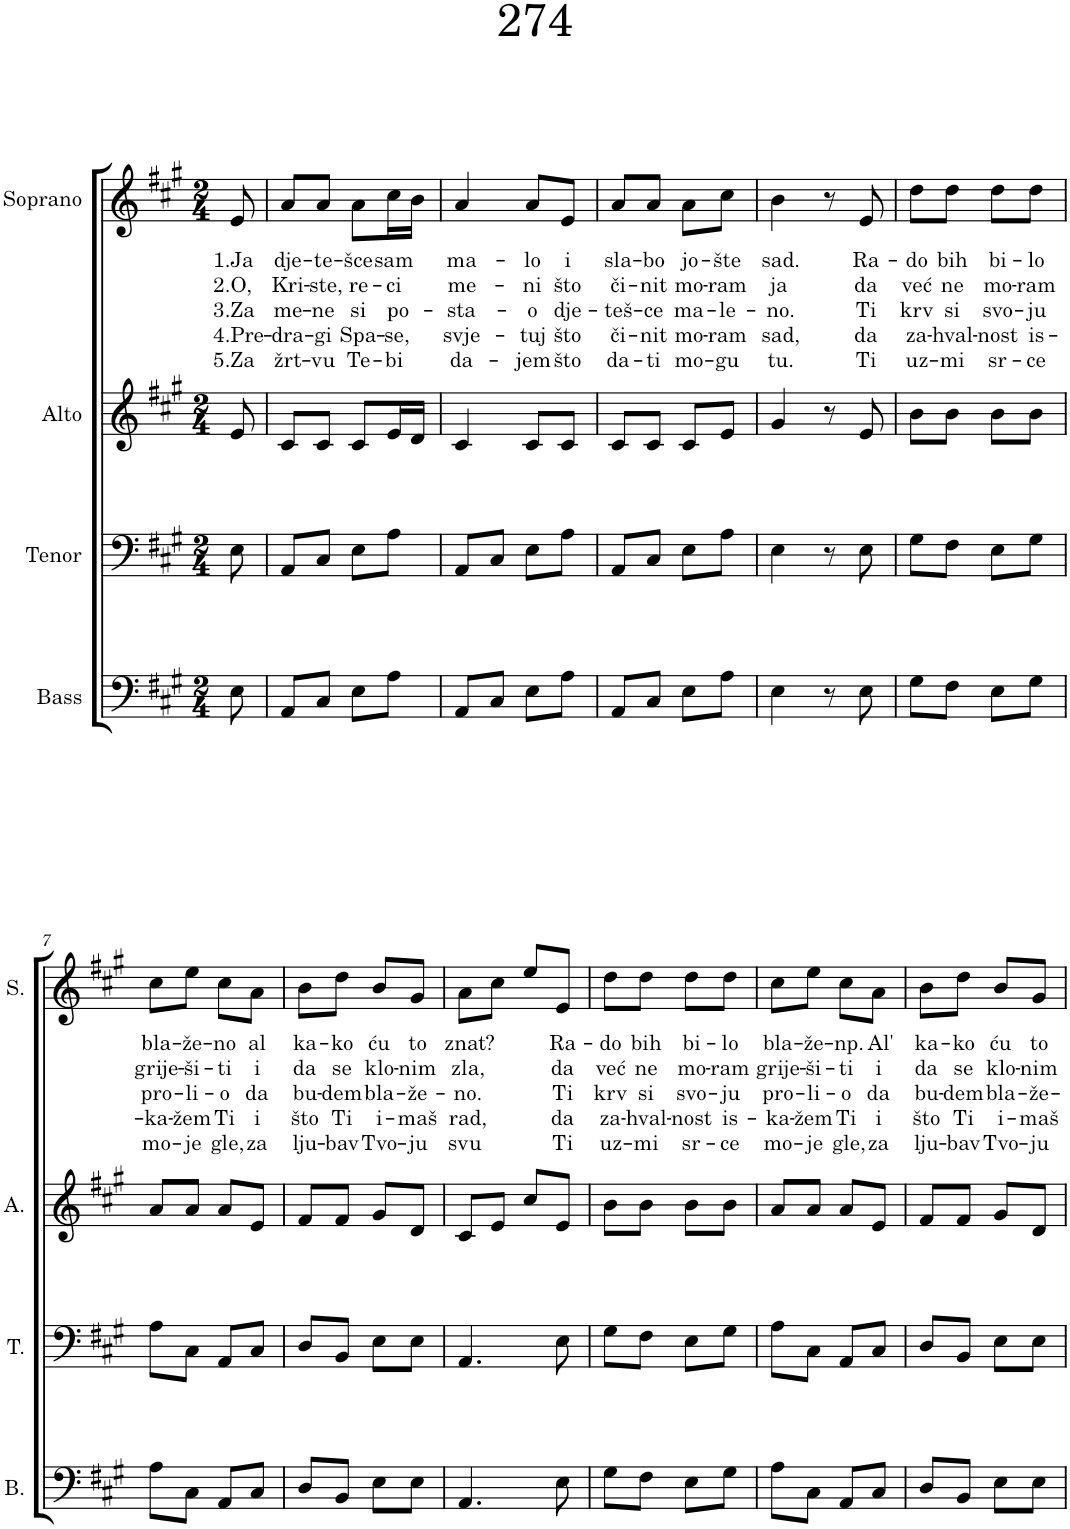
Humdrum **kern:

**kern	**kern	**kern	**kern	**text	**text	**text	**text	**text
*part4	*part3	*part2	*part1	*part1	*part1	*part1	*part1	*part1
*staff4	*staff3	*staff2	*staff1	*staff1	*staff1	*staff1	*staff1	*staff1
*I"Bass	*I"Tenor	*I"Alto	*I"Soprano	*	*	*	*	*
*I'B.	*I'T.	*I'A.	*I'S.	*	*	*	*	*
*clefF4	*clefF4	*clefG2	*clefG2	*	*	*	*	*
*k[f#c#g#]	*k[f#c#g#]	*k[f#c#g#]	*k[f#c#g#]	*	*	*	*	*
*M2/4	*M2/4	*M2/4	*M2/4	*	*	*	*	*
=1	=1	=1	=1	=1	=1	=1	=1	=1
!	!	!	!	!LO:LY:b	!LO:LY:b	!LO:LY:b	!LO:LY:b	!LO:LY:b
8E\	8E\	8e/	8e/	1.Ja	2.O,	3.Za	4.Pre-	5.Za
=2	=2	=2	=2	=2	=2	=2	=2	=2
!	!	!	!	!LO:LY:b	!LO:LY:b	!LO:LY:b	!LO:LY:b	!LO:LY:b
8AA/L	8AA/L	8c#/L	8a/L	dje-	Kri-	me-	-dra-	žrt-
!	!	!	!	!LO:LY:b	!LO:LY:b	!LO:LY:b	!LO:LY:b	!LO:LY:b
8C#/J	8C#/J	8c#/J	8a/J	-te-	-ste,	-ne	-gi	vu
!	!	!	!	!LO:LY:b	!LO:LY:b	!LO:LY:b	!LO:LY:b	!LO:LY:b
8E\L	8E\L	8c#/L	8a\L	-šce	re-	si	Spa-	Te-
!	!	!	!	!LO:LY:b	!LO:LY:b	!LO:LY:b	!LO:LY:b	!LO:LY:b
8A\J	8A\J	16e/L	16cc#\L	sam	-ci	po-	-se,	-bi
.	.	16d/JJ	16b\JJ	.	.	.	.	.
=3	=3	=3	=3	=3	=3	=3	=3	=3
!	!	!	!	!LO:LY:b	!LO:LY:b	!LO:LY:b	!LO:LY:b	!LO:LY:b
8AA/L	8AA/L	4c#/	4a/	ma-	me-	-sta-	svje-	da-
8C#/J	8C#/J	.	.	.	.	.	.	.
!	!	!	!	!LO:LY:b	!LO:LY:b	!LO:LY:b	!LO:LY:b	!LO:LY:b
8E\L	8E\L	8c#/L	8a/L	-lo	-ni	-o	-tuj	-jem
!	!	!	!	!LO:LY:b	!LO:LY:b	!LO:LY:b	!LO:LY:b	!LO:LY:b
8A\J	8A\J	8c#/J	8e/J	i	što	dje-	što	što
=4	=4	=4	=4	=4	=4	=4	=4	=4
!	!	!	!	!LO:LY:b	!LO:LY:b	!LO:LY:b	!LO:LY:b	!LO:LY:b
8AA/L	8AA/L	8c#/L	8a/L	sla-	či-	-teš-	či-	da-
!	!	!	!	!LO:LY:b	!LO:LY:b	!LO:LY:b	!LO:LY:b	!LO:LY:b
8C#/J	8C#/J	8c#/J	8a/J	-bo	-nit	-ce	-nit	-ti
!	!	!	!	!LO:LY:b	!LO:LY:b	!LO:LY:b	!LO:LY:b	!LO:LY:b
8E\L	8E\L	8c#/L	8a\L	jo-	mo-	ma-	mo-	mo-
!	!	!	!	!LO:LY:b	!LO:LY:b	!LO:LY:b	!LO:LY:b	!LO:LY:b
8A\J	8A\J	8e/J	8cc#\J	-šte	-ram	-le-	-ram	-gu
=5	=5	=5	=5	=5	=5	=5	=5	=5
!	!	!	!	!LO:LY:b	!LO:LY:b	!LO:LY:b	!LO:LY:b	!LO:LY:b
4E\	4E\	4g#/	4b\	sad.	ja	-no.	sad,	tu.
8r	8r	8r	8r	.	.	.	.	.
!	!	!	!	!LO:LY:b	!LO:LY:b	!LO:LY:b	!LO:LY:b	!LO:LY:b
8E\	8E\	8e/	8e/	Ra-	da	Ti	da	Ti
=6	=6	=6	=6	=6	=6	=6	=6	=6
!	!	!	!	!LO:LY:b	!LO:LY:b	!LO:LY:b	!LO:LY:b	!LO:LY:b
8G#\L	8G#\L	8b\L	8dd\L	-do	već	krv	za-	uz-
!	!	!	!	!LO:LY:b	!LO:LY:b	!LO:LY:b	!LO:LY:b	!LO:LY:b
8F#\J	8F#\J	8b\J	8dd\J	bih	ne	si	-hval-	-mi
!	!	!	!	!LO:LY:b	!LO:LY:b	!LO:LY:b	!LO:LY:b	!LO:LY:b
8E\L	8E\L	8b\L	8dd\L	bi-	mo-	svo-	-nost	sr-
!	!	!	!	!LO:LY:b	!LO:LY:b	!LO:LY:b	!LO:LY:b	!LO:LY:b
8G#\J	8G#\J	8b\J	8dd\J	-lo	-ram	-ju	is-	-ce
!!LO:LB:g=z
=7	=7	=7	=7	=7	=7	=7	=7	=7
!	!	!	!	!LO:LY:b	!LO:LY:b	!LO:LY:b	!LO:LY:b	!LO:LY:b
8A\L	8A\L	8a/L	8cc#\L	bla-	grije-	pro-	-ka-	mo-
!	!	!	!	!LO:LY:b	!LO:LY:b	!LO:LY:b	!LO:LY:b	!LO:LY:b
8C#\J	8C#\J	8a/J	8ee\J	-že-	-ši-	-li-	-žem	-je
!	!	!	!	!LO:LY:b	!LO:LY:b	!LO:LY:b	!LO:LY:b	!LO:LY:b
8AA/L	8AA/L	8a/L	8cc#\L	-no	-ti	-o	Ti	gle,
!	!	!	!	!LO:LY:b	!LO:LY:b	!LO:LY:b	!LO:LY:b	!LO:LY:b
8C#/J	8C#/J	8e/J	8a\J	al	i	da	i	za
=8	=8	=8	=8	=8	=8	=8	=8	=8
!	!	!	!	!LO:LY:b	!LO:LY:b	!LO:LY:b	!LO:LY:b	!LO:LY:b
8D/L	8D/L	8f#/L	8b\L	ka-	da	bu-	što	lju-
!	!	!	!	!LO:LY:b	!LO:LY:b	!LO:LY:b	!LO:LY:b	!LO:LY:b
8BB/J	8BB/J	8f#/J	8dd\J	-ko	se	-dem	Ti	-bav
!	!	!	!	!LO:LY:b	!LO:LY:b	!LO:LY:b	!LO:LY:b	!LO:LY:b
8E\L	8E\L	8g#/L	8b/L	ću	klo-	bla-	i-	Tvo-
!	!	!	!	!LO:LY:b	!LO:LY:b	!LO:LY:b	!LO:LY:b	!LO:LY:b
8E\J	8E\J	8d/J	8g#/J	to	-nim	-že-	-maš	-ju
=9	=9	=9	=9	=9	=9	=9	=9	=9
!	!	!	!	!LO:LY:b	!LO:LY:b	!LO:LY:b	!LO:LY:b	!LO:LY:b
4.AA/	4.AA/	8c#/L	8a\L	znat?	zla,	-no.	rad,	svu
.	.	8e/J	8cc#\J	.	.	.	.	.
.	.	8cc#/L	8ee/L	.	.	.	.	.
!	!	!	!	!LO:LY:b	!LO:LY:b	!LO:LY:b	!LO:LY:b	!LO:LY:b
8E\	8E\	8e/J	8e/J	Ra-	da	Ti	da	Ti
=10	=10	=10	=10	=10	=10	=10	=10	=10
!	!	!	!	!LO:LY:b	!LO:LY:b	!LO:LY:b	!LO:LY:b	!LO:LY:b
8G#\L	8G#\L	8b\L	8dd\L	-do	već	krv	za-	uz-
!	!	!	!	!LO:LY:b	!LO:LY:b	!LO:LY:b	!LO:LY:b	!LO:LY:b
8F#\J	8F#\J	8b\J	8dd\J	bih	ne	si	-hval-	-mi
!	!	!	!	!LO:LY:b	!LO:LY:b	!LO:LY:b	!LO:LY:b	!LO:LY:b
8E\L	8E\L	8b\L	8dd\L	bi-	mo-	svo-	-nost	sr-
!	!	!	!	!LO:LY:b	!LO:LY:b	!LO:LY:b	!LO:LY:b	!LO:LY:b
8G#\J	8G#\J	8b\J	8dd\J	-lo	-ram	-ju	is-	-ce
=11	=11	=11	=11	=11	=11	=11	=11	=11
!	!	!	!	!LO:LY:b	!LO:LY:b	!LO:LY:b	!LO:LY:b	!LO:LY:b
8A\L	8A\L	8a/L	8cc#\L	bla-	grije-	pro-	-ka-	mo-
!	!	!	!	!LO:LY:b	!LO:LY:b	!LO:LY:b	!LO:LY:b	!LO:LY:b
8C#\J	8C#\J	8a/J	8ee\J	-že-	-ši-	-li-	-žem	-je
!	!	!	!	!LO:LY:b	!LO:LY:b	!LO:LY:b	!LO:LY:b	!LO:LY:b
8AA/L	8AA/L	8a/L	8cc#\L	-np.	-ti	-o	Ti	gle,
!	!	!	!	!LO:LY:b	!LO:LY:b	!LO:LY:b	!LO:LY:b	!LO:LY:b
8C#/J	8C#/J	8e/J	8a\J	Al'	i	da	i	za
=12	=12	=12	=12	=12	=12	=12	=12	=12
!	!	!	!	!LO:LY:b	!LO:LY:b	!LO:LY:b	!LO:LY:b	!LO:LY:b
8D/L	8D/L	8f#/L	8b\L	ka-	da	bu-	što	lju-
!	!	!	!	!LO:LY:b	!LO:LY:b	!LO:LY:b	!LO:LY:b	!LO:LY:b
8BB/J	8BB/J	8f#/J	8dd\J	-ko	se	-dem	Ti	-bav
!	!	!	!	!LO:LY:b	!LO:LY:b	!LO:LY:b	!LO:LY:b	!LO:LY:b
8E\L	8E\L	8g#/L	8b/L	ću	klo-	bla-	i-	Tvo-
!	!	!	!	!LO:LY:b	!LO:LY:b	!LO:LY:b	!LO:LY:b	!LO:LY:b
8E\J	8E\J	8d/J	8g#/J	to	-nim	-že-	-maš	-ju
=	=	=	=	=	=	=	=	=
*-	*-	*-	*-	*-	*-	*-	*-	*-
